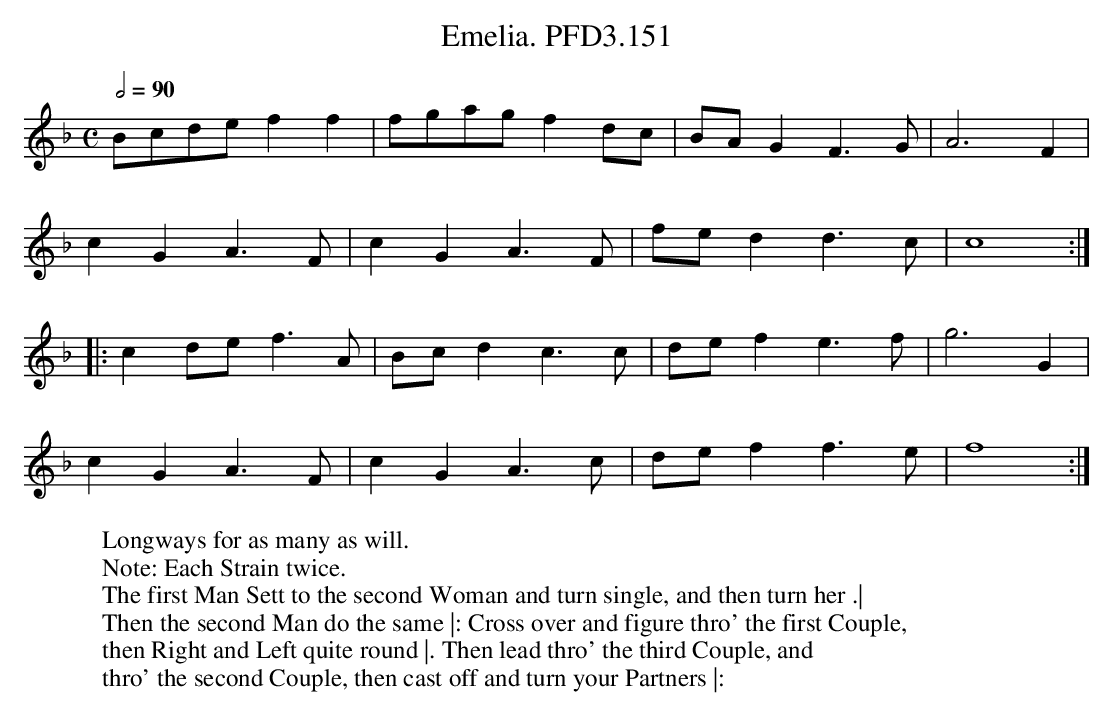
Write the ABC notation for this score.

X:1
T:Emelia. PFD3.151
M:C
L:1/4
W:Longways for as many as will.
W:Note: Each Strain twice.
W:The first Man Sett to the second Woman and turn single, and then turn her .|
W:Then the second Man do the same |: Cross over and figure thro' the first Couple,
W:then Right and Left quite round |. Then lead thro' the third Couple, and
W:thro' the second Couple, then cast off and turn your Partners |:
Q:2/4=90
K:F
B/c/d/e/ ff | f/g/a/g/ fd/c/ | B/A/G F>G | A3F |
cG A>F | cG A>F | f/e/d d>c | c4 :|
|: cd/e/ f>A | B/c/d c>c | d/e/f e>f | g3 G |
cG A>F | cG A>c | d/e/f f>e | f4 :|
